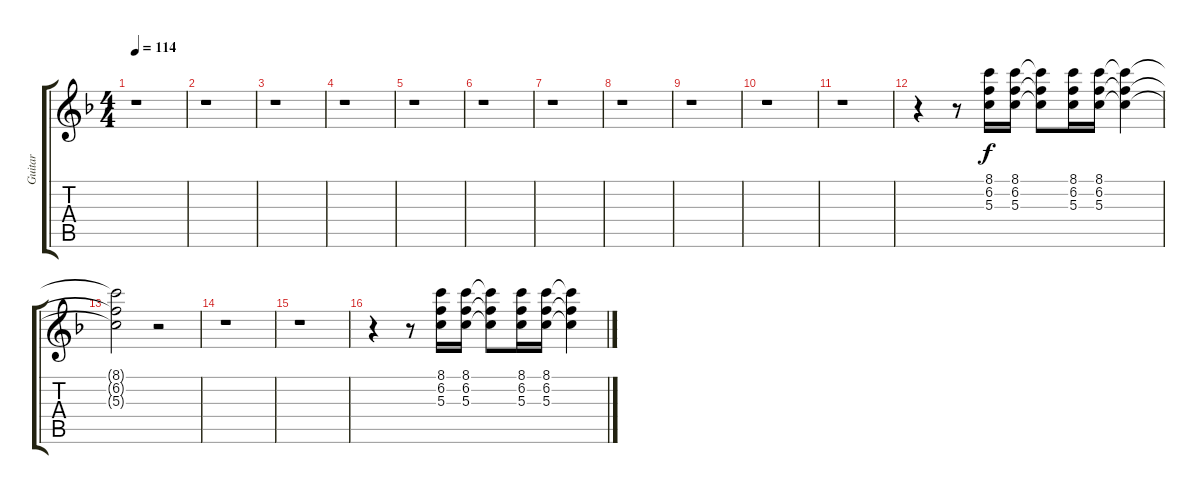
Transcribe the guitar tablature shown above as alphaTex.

\track ("Guitar" "Guitar") {instrument electricguitarjazz}
\staff {score tabs}
\tuning (E4 B3 G3 D3 A2 E2) {hide}
\ts (4 4)
\tempo 114
\clef g2
\ks f
r.1{dy f} |
r.1 |
r.1 |
r.1 |
r.1 |
r.1 |
r.1 |
r.1 |
r.1 |
r.1 |
r.1 |
r.4 r.8 (8.1 6.2 5.3).16 (8.1 6.2 5.3).16 (8.1{t} 6.2{t} 5.3{t}).8 (8.1 6.2 5.3).16 (8.1 6.2 5.3).16 (8.1{t} 6.2{t} 5.3{t}).4 |
(8.1{t} 6.2{t} 5.3{t}).2 r.2 |
r.1 |
r.1 |
r.4 r.8 (8.1 6.2 5.3).16 (8.1 6.2 5.3).16 (8.1{t} 6.2{t} 5.3{t}).8 (8.1 6.2 5.3).16 (8.1 6.2 5.3).16 (8.1{t} 6.2{t} 5.3{t}).4
